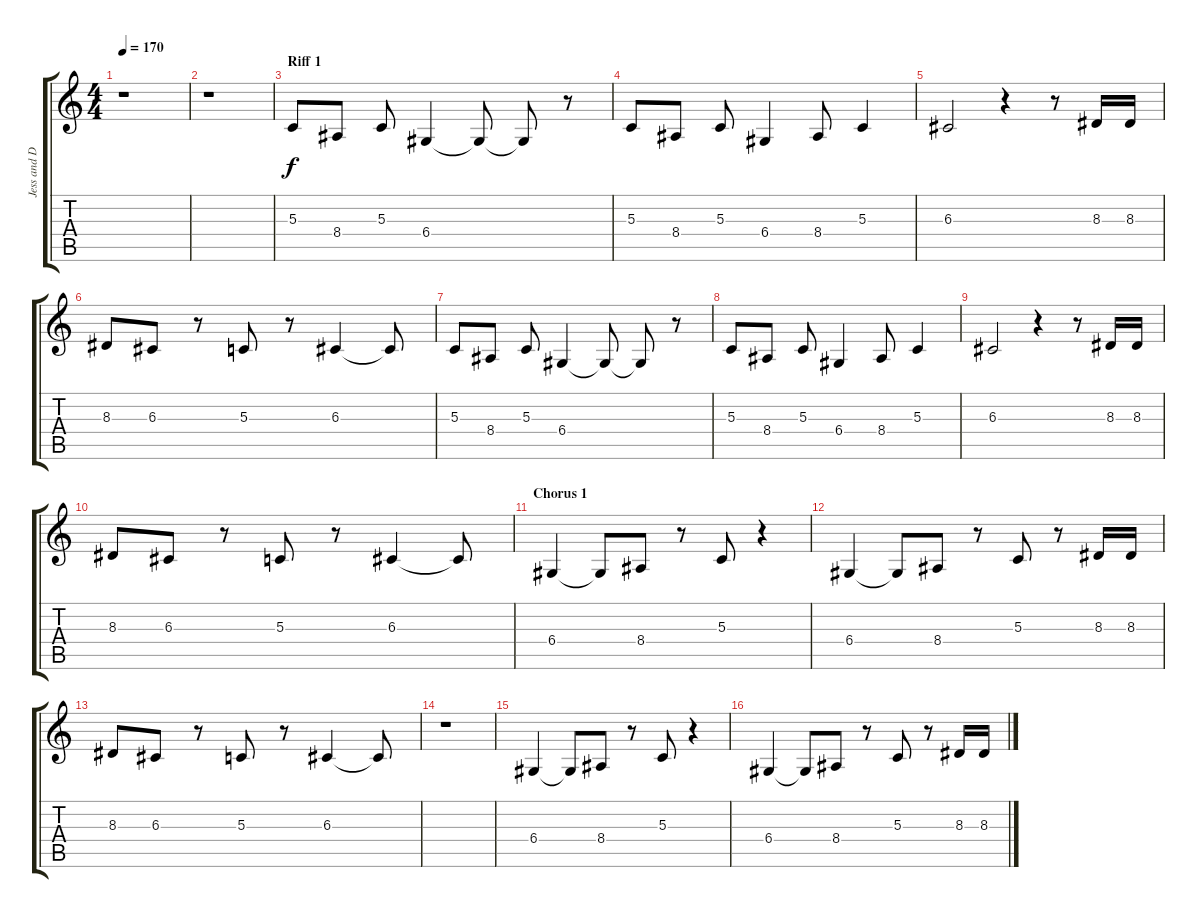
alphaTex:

\track ("Jess and Derron (Sax)" "Jess and D") {instrument altosax}
\staff {score tabs}
\tuning (E4 B3 G3 D3 A2 E2) {hide}
\ts (4 4)
\tempo 170
\clef g2
\ks c
r.1{dy f} |
r.1 |
\section ("" "Riff 1")
5.3.8 8.4.8 5.3.8 6.4.4 6.4{t}.8 6.4{t}.8 r.8 |
5.3.8 8.4.8 5.3.8 6.4.4 8.4.8 5.3.4 |
6.3.2 r.4 r.8 8.3.16 8.3.16 |
8.3.8 6.3.8 r.8 5.3.8 r.8 6.3.4 6.3{t}.8 |
5.3.8 8.4.8 5.3.8 6.4.4 6.4{t}.8 6.4{t}.8 r.8 |
5.3.8 8.4.8 5.3.8 6.4.4 8.4.8 5.3.4 |
6.3.2 r.4 r.8 8.3.16 8.3.16 |
8.3.8 6.3.8 r.8 5.3.8 r.8 6.3.4 6.3{t}.8 |
\section ("" "Chorus 1")
6.4.4 6.4{t}.8 8.4.8 r.8 5.3.8 r.4 |
6.4.4 6.4{t}.8 8.4.8 r.8 5.3.8 r.8 8.3.16 8.3.16 |
8.3.8 6.3.8 r.8 5.3.8 r.8 6.3.4 6.3{t}.8 |
r.1 |
6.4.4 6.4{t}.8 8.4.8 r.8 5.3.8 r.4 |
6.4.4 6.4{t}.8 8.4.8 r.8 5.3.8 r.8 8.3.16 8.3.16
